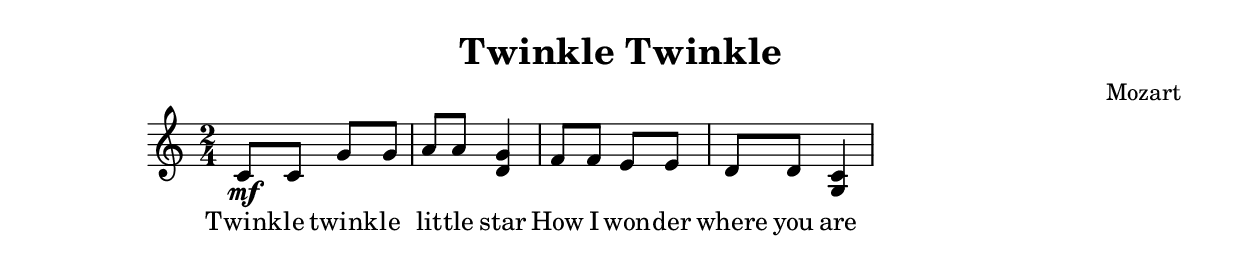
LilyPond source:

\header {
  title = "Twinkle Twinkle"
  composer = "Mozart"
}

\relative c' {
  \time 2/4
  c8\mf c8 g'8 g8
  a8 a8 <g d>4
  f8 f e e
  d d <c g>4
}

\addlyrics {
  Twink -- le twink -- le lit -- tle star
  How I won -- der where you are
}
